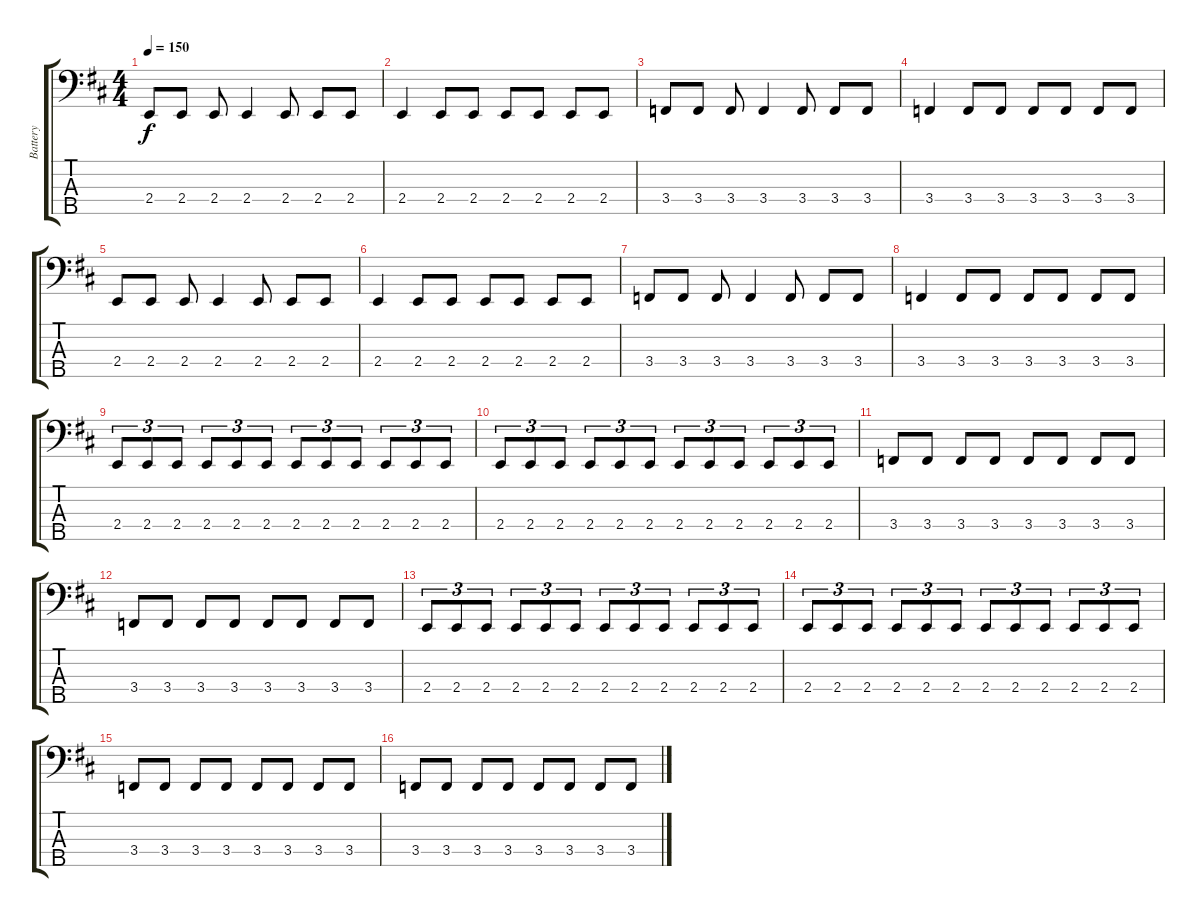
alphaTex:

\track ("Battery" "Battery") {instrument electricbassfinger}
\staff {score tabs}
\tuning (F2 C2 G1 D1 A0) {hide}
\ts (4 4)
\tempo 150
\clef f4
\ks d
2.4.8{dy f} 2.4.8 2.4.8 2.4.4 2.4.8 2.4.8 2.4.8 |
2.4.4 2.4.8 2.4.8 2.4.8 2.4.8 2.4.8 2.4.8 |
3.4.8 3.4.8 3.4.8 3.4.4 3.4.8 3.4.8 3.4.8 |
3.4.4 3.4.8 3.4.8 3.4.8 3.4.8 3.4.8 3.4.8 |
2.4.8 2.4.8 2.4.8 2.4.4 2.4.8 2.4.8 2.4.8 |
2.4.4 2.4.8 2.4.8 2.4.8 2.4.8 2.4.8 2.4.8 |
3.4.8 3.4.8 3.4.8 3.4.4 3.4.8 3.4.8 3.4.8 |
3.4.4 3.4.8 3.4.8 3.4.8 3.4.8 3.4.8 3.4.8 |
2.4.8{tu (3 2)} 2.4.8{tu (3 2)} 2.4.8{tu (3 2)} 2.4.8{tu (3 2)} 2.4.8{tu (3 2)} 2.4.8{tu (3 2)} 2.4.8{tu (3 2)} 2.4.8{tu (3 2)} 2.4.8{tu (3 2)} 2.4.8{tu (3 2)} 2.4.8{tu (3 2)} 2.4.8{tu (3 2)} |
2.4.8{tu (3 2)} 2.4.8{tu (3 2)} 2.4.8{tu (3 2)} 2.4.8{tu (3 2)} 2.4.8{tu (3 2)} 2.4.8{tu (3 2)} 2.4.8{tu (3 2)} 2.4.8{tu (3 2)} 2.4.8{tu (3 2)} 2.4.8{tu (3 2)} 2.4.8{tu (3 2)} 2.4.8{tu (3 2)} |
3.4.8 3.4.8 3.4.8 3.4.8 3.4.8 3.4.8 3.4.8 3.4.8 |
3.4.8 3.4.8 3.4.8 3.4.8 3.4.8 3.4.8 3.4.8 3.4.8 |
2.4.8{tu (3 2)} 2.4.8{tu (3 2)} 2.4.8{tu (3 2)} 2.4.8{tu (3 2)} 2.4.8{tu (3 2)} 2.4.8{tu (3 2)} 2.4.8{tu (3 2)} 2.4.8{tu (3 2)} 2.4.8{tu (3 2)} 2.4.8{tu (3 2)} 2.4.8{tu (3 2)} 2.4.8{tu (3 2)} |
2.4.8{tu (3 2)} 2.4.8{tu (3 2)} 2.4.8{tu (3 2)} 2.4.8{tu (3 2)} 2.4.8{tu (3 2)} 2.4.8{tu (3 2)} 2.4.8{tu (3 2)} 2.4.8{tu (3 2)} 2.4.8{tu (3 2)} 2.4.8{tu (3 2)} 2.4.8{tu (3 2)} 2.4.8{tu (3 2)} |
3.4.8 3.4.8 3.4.8 3.4.8 3.4.8 3.4.8 3.4.8 3.4.8 |
3.4.8 3.4.8 3.4.8 3.4.8 3.4.8 3.4.8 3.4.8 3.4.8
